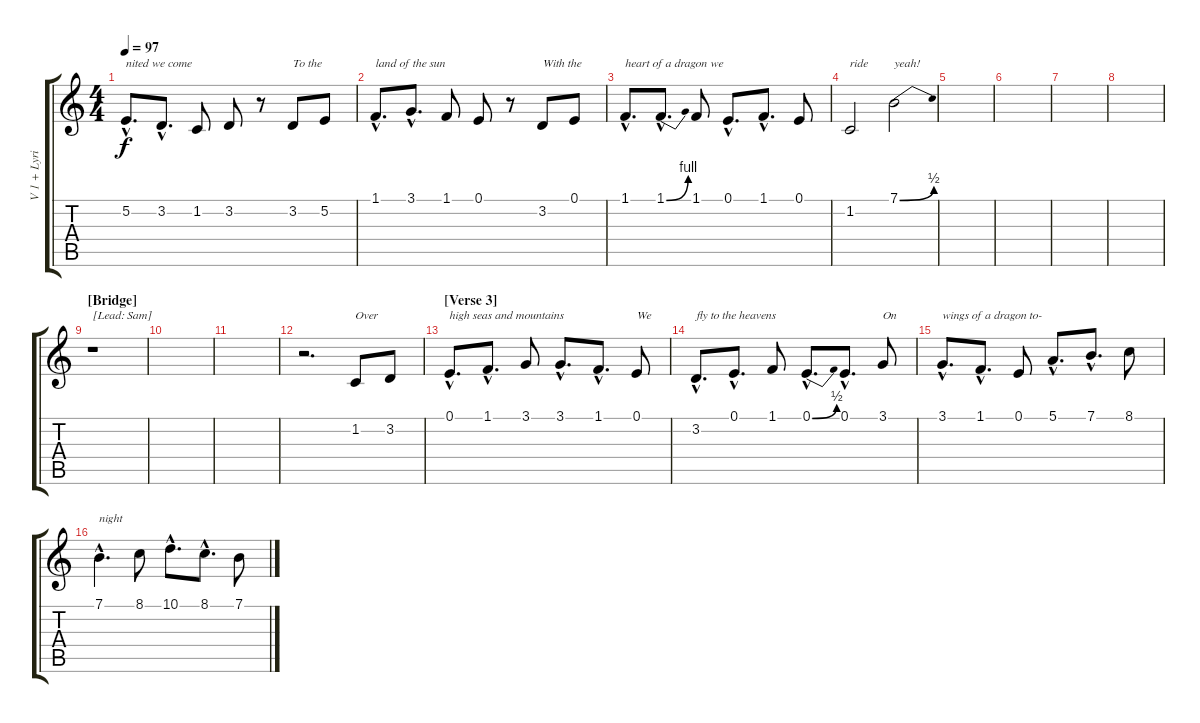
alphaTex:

\track ("V 1 + Lyrics" "V 1 + Lyri") {instrument frenchhorn}
\staff {score tabs}
\tuning (E4 B3 G3 D3 A2 E2) {hide}
\ts (4 4)
\tempo 97
\clef g2
\ks c
5.2{hac}.8{d txt "nited we come" dy f} 3.2{hac}.8{d} 1.2.8 3.2.8 r.8 3.2.8{txt "To the"} 5.2.8 |
1.1{hac}.8{d txt "land of the sun"} 3.1{hac}.8{d} 1.1.8 0.1.8 r.8 3.2.8{txt "With the"} 0.1.8 |
1.1{hac}.8{d txt "heart of a dragon we"} 1.1{be (bend 0 0 60 4) hac}.8{d} 1.1.8 0.1{hac}.8{d} 1.1{hac}.8{d} 0.1.8 |
1.2.2{txt "ride"} 7.1{be (bend 0 0 60 2)}.2{txt "yeah!"} |
\section ("" "")
|
|
|
|
\section ("" "[Bridge]")
r.1{txt "[Lead: Sam]"} |
|
|
r.2{d} 1.2.8{txt "Over"} 3.2.8 |
\section ("" "[Verse 3]")
0.1{hac}.8{d txt "high seas and mountains "} 1.1{hac}.8{d} 3.1.8 3.1{hac}.8{d} 1.1{hac}.8{d} 0.1.8{txt "We"} |
3.2{hac}.8{d txt "fly to the heavens "} 0.1{hac}.8{d} 1.1.8 0.1{be (bend 0 0 60 2) hac}.8{d} 0.1{hac}.8{d} 3.1.8{txt "On"} |
3.1{hac}.8{d txt "wings of a dragon to-"} 1.1{hac}.8{d} 0.1.8 5.1{hac}.8{d} 7.1{hac}.8{d} 8.1.8 |
7.1{hac}.4{d txt "night"} 8.1.8 10.1{hac}.8{d} 8.1{hac}.8{d} 7.1.8
